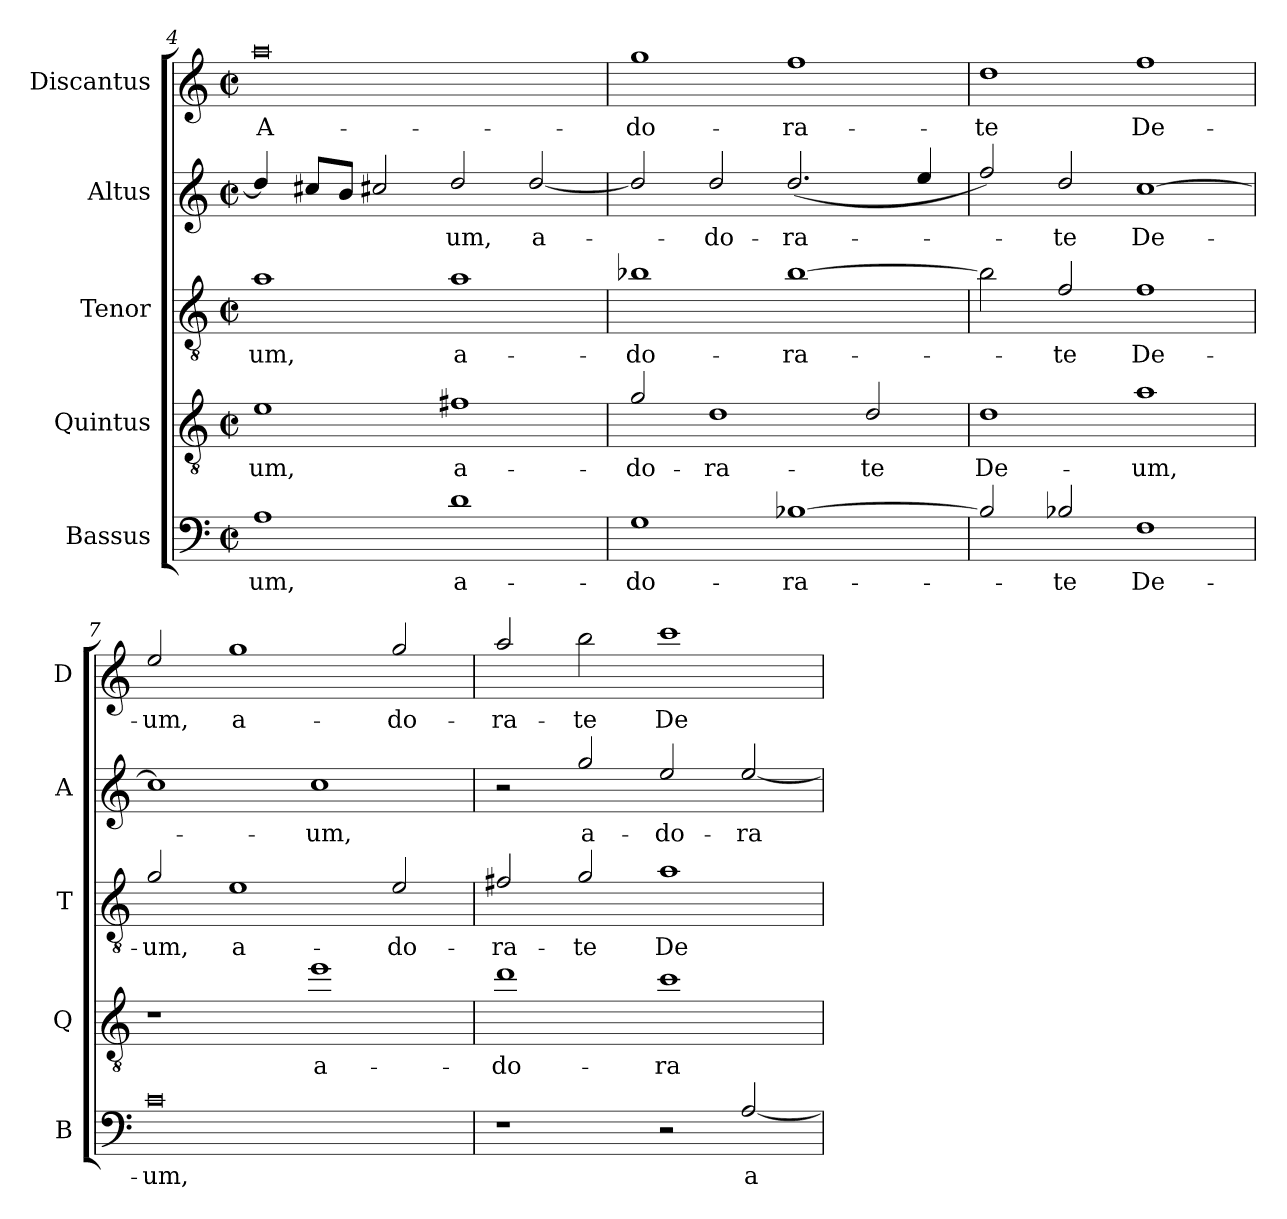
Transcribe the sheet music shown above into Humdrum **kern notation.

**kern	**text	**kern	**text	**kern	**text	**kern	**text	**kern	**text
*part5	*part5	*part4	*part4	*part3	*part3	*part2	*part2	*part1	*part1
*staff5	*staff5	*staff4	*staff4	*staff3	*staff3	*staff2	*staff2	*staff1	*staff1
*I"Bassus	*	*I"Quintus	*	*I"Tenor	*	*I"Altus	*	*I"Discantus	*
*I'B	*	*I'Q	*	*I'T	*	*I'A	*	*I'D	*
*clefF4	*	*clefGv2	*	*clefGv2	*	*clefG2	*	*clefG2	*
*ITrd7c12	*	*ITrd7c12	*	*ITrd7c12	*	*ITrd7c12	*	*ITrd7c12	*
*k[]	*	*k[]	*	*k[]	*	*k[]	*	*k[]	*
*C:	*	*C:	*	*C:	*	*C:	*	*C:	*
*M2/2	*	*M2/2	*	*M2/2	*	*M2/2	*	*M2/2	*
*met(c|)	*	*met(c|)	*	*met(c|)	*	*met(c|)	*	*met(c|)	*
=4	=4	=4	=4	=4	=4	=4	=4	=4	=4
!	!LO:LY:b	!	!LO:LY:b	!	!LO:LY:b	!	!	!	!LO:LY:b
1AA	-um,	1E	-um,	1A	-um,	4d/]	.	0a	A-
.	.	.	.	.	.	8c#X/L	.	.	.
.	.	.	.	.	.	8B/J	.	.	.
.	.	.	.	.	.	2c#X/	.	.	.
!	!LO:LY:b	!	!LO:LY:b	!	!LO:LY:b	!	!LO:LY:b	!	!
1D	a-	1F#X	a-	1A	a-	2d/	-um,	.	.
!	!	!	!	!	!	!	!LO:LY:b	!	!
.	.	.	.	.	.	[2d/	a-	.	.
=5	=5	=5	=5	=5	=5	=5	=5	=5	=5
!	!LO:LY:b	!	!LO:LY:b	!	!LO:LY:b	!	!	!	!LO:LY:b
1GG	-do-	2G/	-do-	1B-X	-do-	2d/]	.	1g	-do-
!	!	!	!LO:LY:b	!	!	!	!LO:LY:b	!	!
.	.	1D	-ra-	.	.	2d/	-do-	.	.
!	!LO:LY:b	!	!	!	!LO:LY:b	!	!LO:LY:b	!	!LO:LY:b
[1BB-X	-ra-	.	.	[1B-	-ra-	(<2.d/	-ra-	1f	-ra-
!	!	!	!LO:LY:b	!	!	!	!	!	!
.	.	2D/	-te	.	.	.	.	.	.
.	.	.	.	.	.	4e/	.	.	.
=6	=6	=6	=6	=6	=6	=6	=6	=6	=6
!	!	!	!LO:LY:b	!	!	!	!	!	!LO:LY:b
2BB-/]	.	1D	De-	2B-\]	.	2f/)	.	1d	-te
!	!LO:LY:b	!	!	!	!LO:LY:b	!	!LO:LY:b	!	!
2BB-X/	-te	.	.	2F/	-te	2d/	-te	.	.
!	!LO:LY:b	!	!LO:LY:b	!	!LO:LY:b	!	!LO:LY:b	!	!LO:LY:b
1FF	De-	1A	-um,	1F	De-	[1c	De-	1f	De-
=7	=7	=7	=7	=7	=7	=7	=7	=7	=7
!	!LO:LY:b	!	!	!	!LO:LY:b	!	!	!	!LO:LY:b
0C	-um,	1r	.	2G/	-um,	1c]	.	2e/	-um,
!	!	!	!	!	!LO:LY:b	!	!	!	!LO:LY:b
.	.	.	.	1E	a-	.	.	1g	a-
!	!	!	!LO:LY:b	!	!	!	!LO:LY:b	!	!
.	.	1e	a-	.	.	1c	-um,	.	.
!	!	!	!	!	!LO:LY:b	!	!	!	!LO:LY:b
.	.	.	.	2E/	-do-	.	.	2g/	-do-
!!LO:PB:g=z
=8	=8	=8	=8	=8	=8	=8	=8	=8	=8
!	!	!	!LO:LY:b	!	!LO:LY:b	!	!	!	!LO:LY:b
1r	.	1d	-do-	2F#X/	-ra-	2r	.	2a/	-ra-
!	!	!	!	!	!LO:LY:b	!	!LO:LY:b	!	!LO:LY:b
.	.	.	.	2G/	-te	2g/	a-	2b\	-te
!	!	!	!LO:LY:b	!	!LO:LY:b	!	!LO:LY:b	!	!LO:LY:b
2r	.	1c	-ra-	1A	De-	2e/	-do-	1cc	De-
!	!LO:LY:b	!	!	!	!	!	!LO:LY:b	!	!
[2AA/	a-	.	.	.	.	[2e/	-ra-	.	.
=	=	=	=	=	=	=	=	=	=
*-	*-	*-	*-	*-	*-	*-	*-	*-	*-
